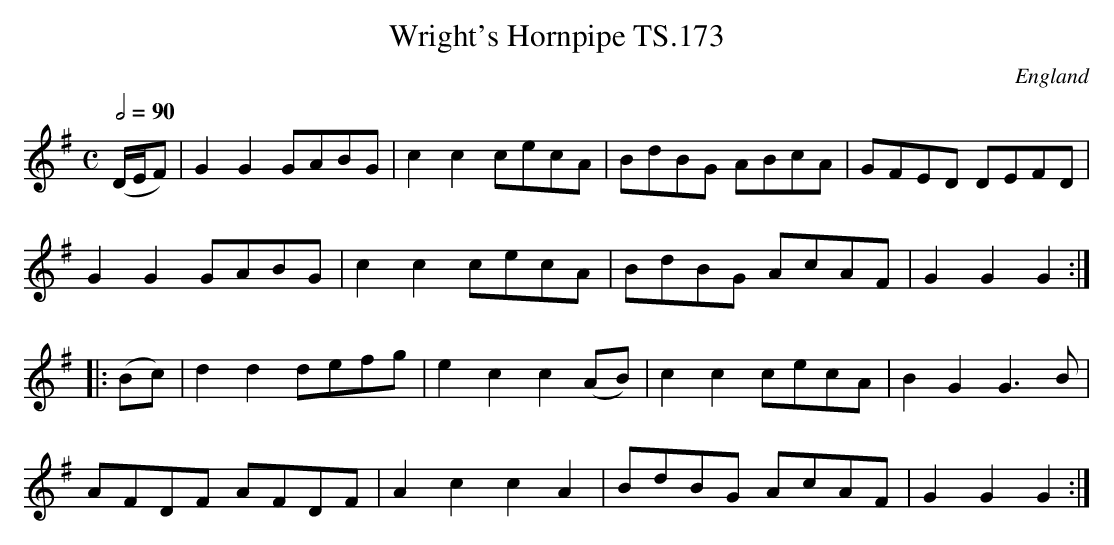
X:1
T:Wright's Hornpipe TS.173
M:C
L:1/8
Q:1/2=90
O:England
K:G major
(D/E/F)|G2G2GABG|c2c2cecA|BdBG ABcA|GFED DEFD|!
G2G2GABG|c2c2cecA|BdBG AcAF|G2G2G2:|!
|:(Bc)|d2d2defg|e2c2c2(AB)|c2c2cecA|B2G2G3B|!
AFDF AFDF|A2c2c2A2|BdBG AcAF|G2G2G2:|]
